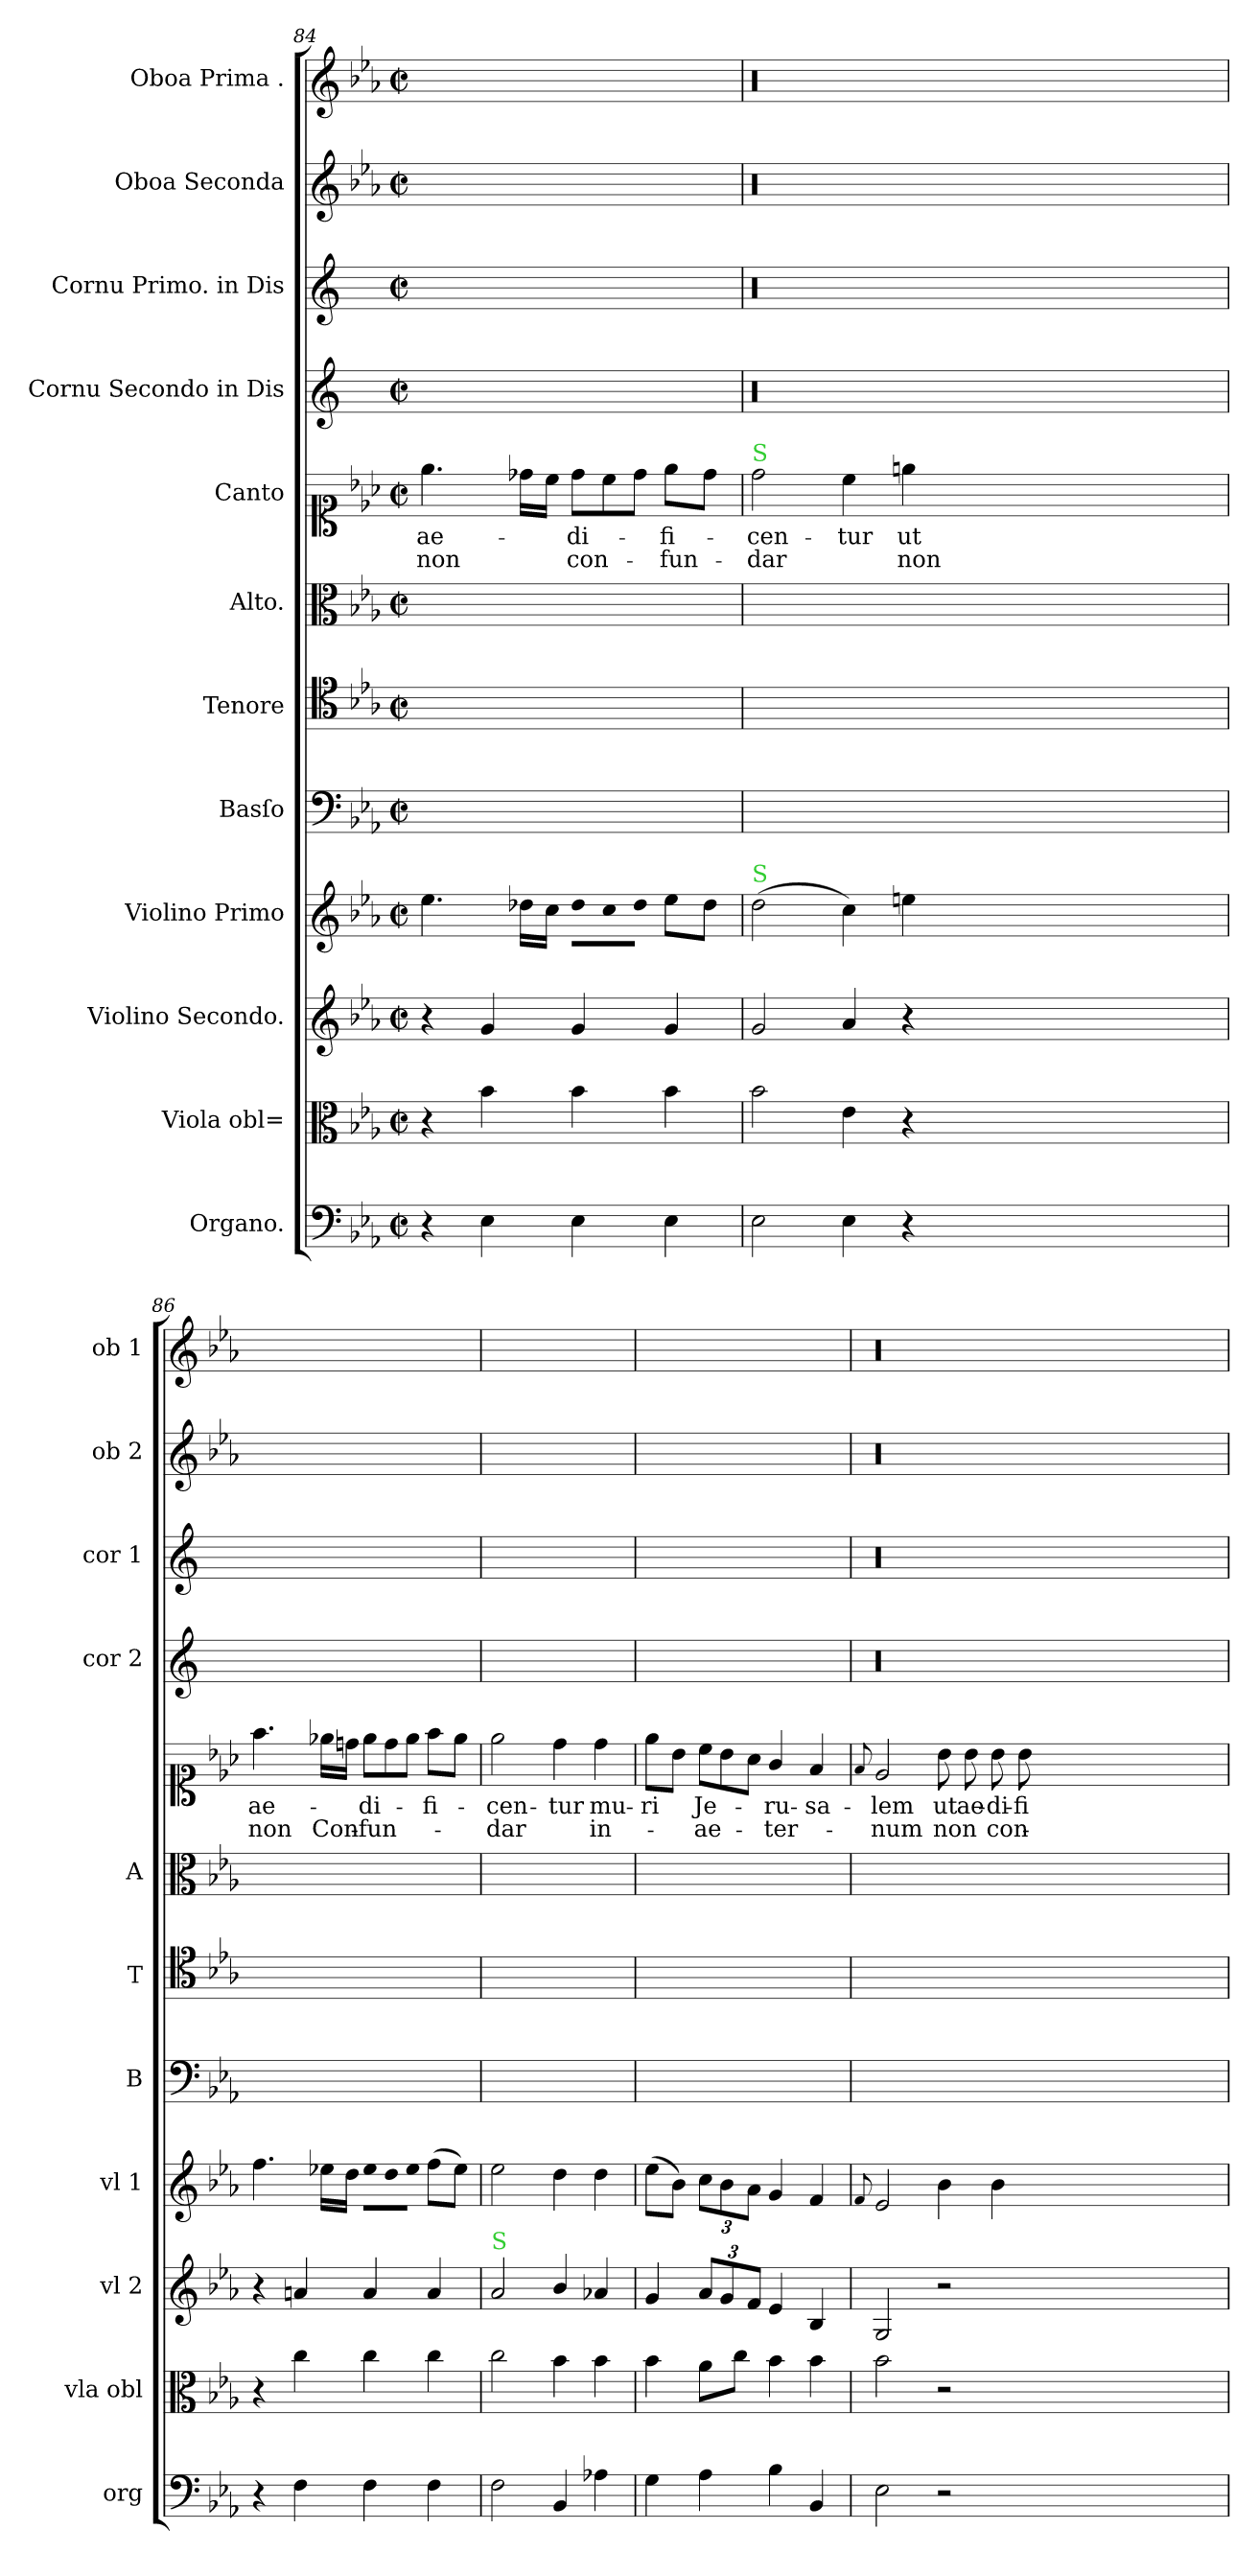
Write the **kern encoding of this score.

**kern	**kern	**kern	**kern	**kern	**kern	**kern	**kern	**text	**text	**kern	**kern	**kern	**kern
*part12	*part11	*part10	*part9	*part8	*part7	*part6	*part5	*part5	*part5	*part4	*part3	*part2	*part1
*staff12	*staff11	*staff10	*staff9	*staff8	*staff7	*staff6	*staff5	*staff5	*staff5	*staff4	*staff3	*staff2	*staff1
*I"Organo.	*I"Viola obl=	*I"Violino Secondo.	*I"Violino Primo	*I"Basſo	*I"Tenore	*I"Alto.	*I"Canto	*	*	*I"Cornu Secondo in Dis	*I"Cornu Primo. in Dis	*I"Oboa Seconda	*I"Oboa Prima .
*I'org	*I'vla obl	*I'vl 2	*I'vl 1	*I'B	*I'T	*I'A	*	*	*	*I'cor 2	*I'cor 1	*I'ob 2	*I'ob 1
*clefF4	*clefC3	*clefG2	*clefG2	*clefF4	*clefC4	*clefC3	*clefC1	*	*	*clefG2	*clefG2	*clefG2	*clefG2
*	*	*	*	*	*	*	*	*	*	*ITrd5c9	*ITrd5c9	*	*
*k[b-e-a-]	*k[b-e-a-]	*k[b-e-a-]	*k[b-e-a-]	*k[b-e-a-]	*k[b-e-a-]	*k[b-e-a-]	*k[b-e-a-]	*	*	*k[b-e-a-]	*k[b-e-a-]	*k[b-e-a-]	*k[b-e-a-]
*E-:	*E-:	*E-:	*E-:	*E-:	*E-:	*E-:	*E-:	*	*	*E-:	*E-:	*E-:	*E-:
*M2/2	*M2/2	*M2/2	*M2/2	*M2/2	*M2/2	*M2/2	*M2/2	*	*	*M2/2	*M2/2	*M2/2	*M2/2
*met(c|)	*met(c|)	*met(c|)	*met(c|)	*met(c|)	*met(c|)	*met(c|)	*met(c|)	*	*	*met(c|)	*met(c|)	*met(c|)	*met(c|)
=84	=84	=84	=84	=84	=84	=84	=84	=84	=84	=84	=84	=84	=84
4r	4r	4r	4.ee-\	1ryy	1ryy	1ryy	4.ee-\	ae-	non	1ryy	1ryy	1ryy	1ryy
4E-\	4b-\	4g/	.	.	.	.	.	.	.	.	.	.	.
.	.	.	16dd-X\LL	.	.	.	16dd-X\LL	.	.	.	.	.	.
.	.	.	16cc\JJ	.	.	.	16cc\JJ	.	.	.	.	.	.
*	*	*	*Xtuplet	*	*	*	*	*	*	*	*	*	*
!	!	!	!LO:N:vis=16	!	!	!	!	!	!	!	!	!	!
*	*	*	*	*	*	*	*Xtuplet	*	*	*	*	*	*
4E-\	4b-\	4g/	12dd-\LL	.	.	.	12dd-\L	-di-	con-	.	.	.	.
!	!	!	!LO:N:vis=16	!	!	!	!	!	!	!	!	!	!
.	.	.	12cc\	.	.	.	12cc\	.	.	.	.	.	.
!	!	!	!LO:N:vis=16	!	!	!	!	!	!	!	!	!	!
.	.	.	12dd-\JJ	.	.	.	12dd-\J	.	.	.	.	.	.
4E-\	4b-\	4g/	8ee-\L	.	.	.	8ee-\L	-fi-	-fun-	.	.	.	.
.	.	.	8dd-\J	.	.	.	8dd-\J	.	.	.	.	.	.
=85	=85	=85	=85	=85	=85	=85	=85	=85	=85	=85	=85	=85	=85
!	!	!	!	!	!	!	!LO:TX:a:color=limegreen:t=S	!	!	!	!	!	!
!	!	!	!LO:TX:a:color=limegreen:t=S	!	!	!	!	!	!	!	!	!	!
2E-\	2b-\	2g/	(2dd\	1ryy	1ryy	1ryy	2dd\	-cen-	-dar	00r	00r	00r	00r
4E-\	4e-\	4a-/	4cc\)	.	.	.	4cc\	-tur	.	.	.	.	.
4r	4r	4r	4een\	.	.	.	4een\	ut	non	.	.	.	.
0.ryy	0.ryy	0.ryy	0.ryy	0.ryy	0.ryy	0.ryy	0.ryy	.	.	.	.	.	.
=86	=86	=86	=86	=86	=86	=86	=86	=86	=86	=86	=86	=86	=86
!	!	!	!	!	!	!	!	!	!LO:LY:i	!	!	!	!
4r	4r	4r	4.ff\	1ryy	1ryy	1ryy	4.ff\	ae-	non	1ryy	1ryy	1ryy	1ryy
4F\	4cc\	4an/	.	.	.	.	.	.	.	.	.	.	.
.	.	.	16ee-X\LL	.	.	.	16ee-X\LL	.	Con-	.	.	.	.
.	.	.	16dd\JJ	.	.	.	16ddn\JJ	.	.	.	.	.	.
!	!	!	!LO:N:vis=16	!	!	!	!	!	!	!	!	!	!
4F\	4cc\	4a/	12ee-\LL	.	.	.	12ee-\L	-di-	-fun-	.	.	.	.
!	!	!	!LO:N:vis=16	!	!	!	!	!	!	!	!	!	!
.	.	.	12dd\	.	.	.	12dd\	.	.	.	.	.	.
!	!	!	!LO:N:vis=16	!	!	!	!	!	!	!	!	!	!
.	.	.	12ee-\JJ	.	.	.	12ee-\J	.	.	.	.	.	.
4F\	4cc\	4a/	(8ff\L	.	.	.	8ff\L	-fi-	.	.	.	.	.
.	.	.	8ee-\J)	.	.	.	8ee-\J	.	.	.	.	.	.
=87	=87	=87	=87	=87	=87	=87	=87	=87	=87	=87	=87	=87	=87
!	!	!LO:TX:a:color=limegreen:t=S	!	!	!	!	!	!	!	!	!	!	!
2F\	2cc\	2a-/	2ee-\	1ryy	1ryy	1ryy	2ee-\	-cen-	-dar	1ryy	1ryy	1ryy	1ryy
4BB-/	4b-\	4b-/	4dd\	.	.	.	4dd\	-tur	.	.	.	.	.
4A-X\	4b-\	4a-X/	4dd\	.	.	.	4dd\	mu-	in-	.	.	.	.
=88	=88	=88	=88	=88	=88	=88	=88	=88	=88	=88	=88	=88	=88
4G\	4b-\	4g/	(8ee-\L	1ryy	1ryy	1ryy	8ee-\L	-ri	.	1ryy	1ryy	1ryy	1ryy
.	.	.	8b-\J)	.	.	.	8b-\J	.	.	.	.	.	.
*	*	*	*tuplet	*	*	*	*	*	*	*	*	*	*
4A-\	8a-\L	12a-/L	12cc\L	.	.	.	12cc\L	Je-	-ae-	.	.	.	.
.	.	12g/	12b-\	.	.	.	12b-\	.	.	.	.	.	.
.	8cc\J	.	.	.	.	.	.	.	.	.	.	.	.
.	.	12f/J	12a-\J	.	.	.	12a-\J	.	.	.	.	.	.
4B-\	4b-\	4e-/	4g/	.	.	.	4g/	-ru-	-ter-	.	.	.	.
4BB-/	4b-\	4B-/	4f/	.	.	.	4f/	-sa-	.	.	.	.	.
=89	=89	=89	=89	=89	=89	=89	=89	=89	=89	=89	=89	=89	=89
.	.	.	8qqf/	.	.	.	8qqf/	.	.	.	.	.	.
2E-\	2b-\	2G/	2e-/	1ryy	1ryy	1ryy	2e-/	-lem	-num	00r	00r	00r	00r
2r	2r	2r	4b-\	.	.	.	8b-\	ut	non	.	.	.	.
.	.	.	.	.	.	.	8b-\	ae-	.	.	.	.	.
.	.	.	4b-\	.	.	.	8b-\	-di-	con-	.	.	.	.
.	.	.	.	.	.	.	8b-\	-fi-	.	.	.	.	.
0.ryy	0.ryy	0.ryy	0.ryy	0.ryy	0.ryy	0.ryy	0.ryy	.	.	.	.	.	.
=	=	=	=	=	=	=	=	=	=	=	=	=	=
*-	*-	*-	*-	*-	*-	*-	*-	*-	*-	*-	*-	*-	*-
